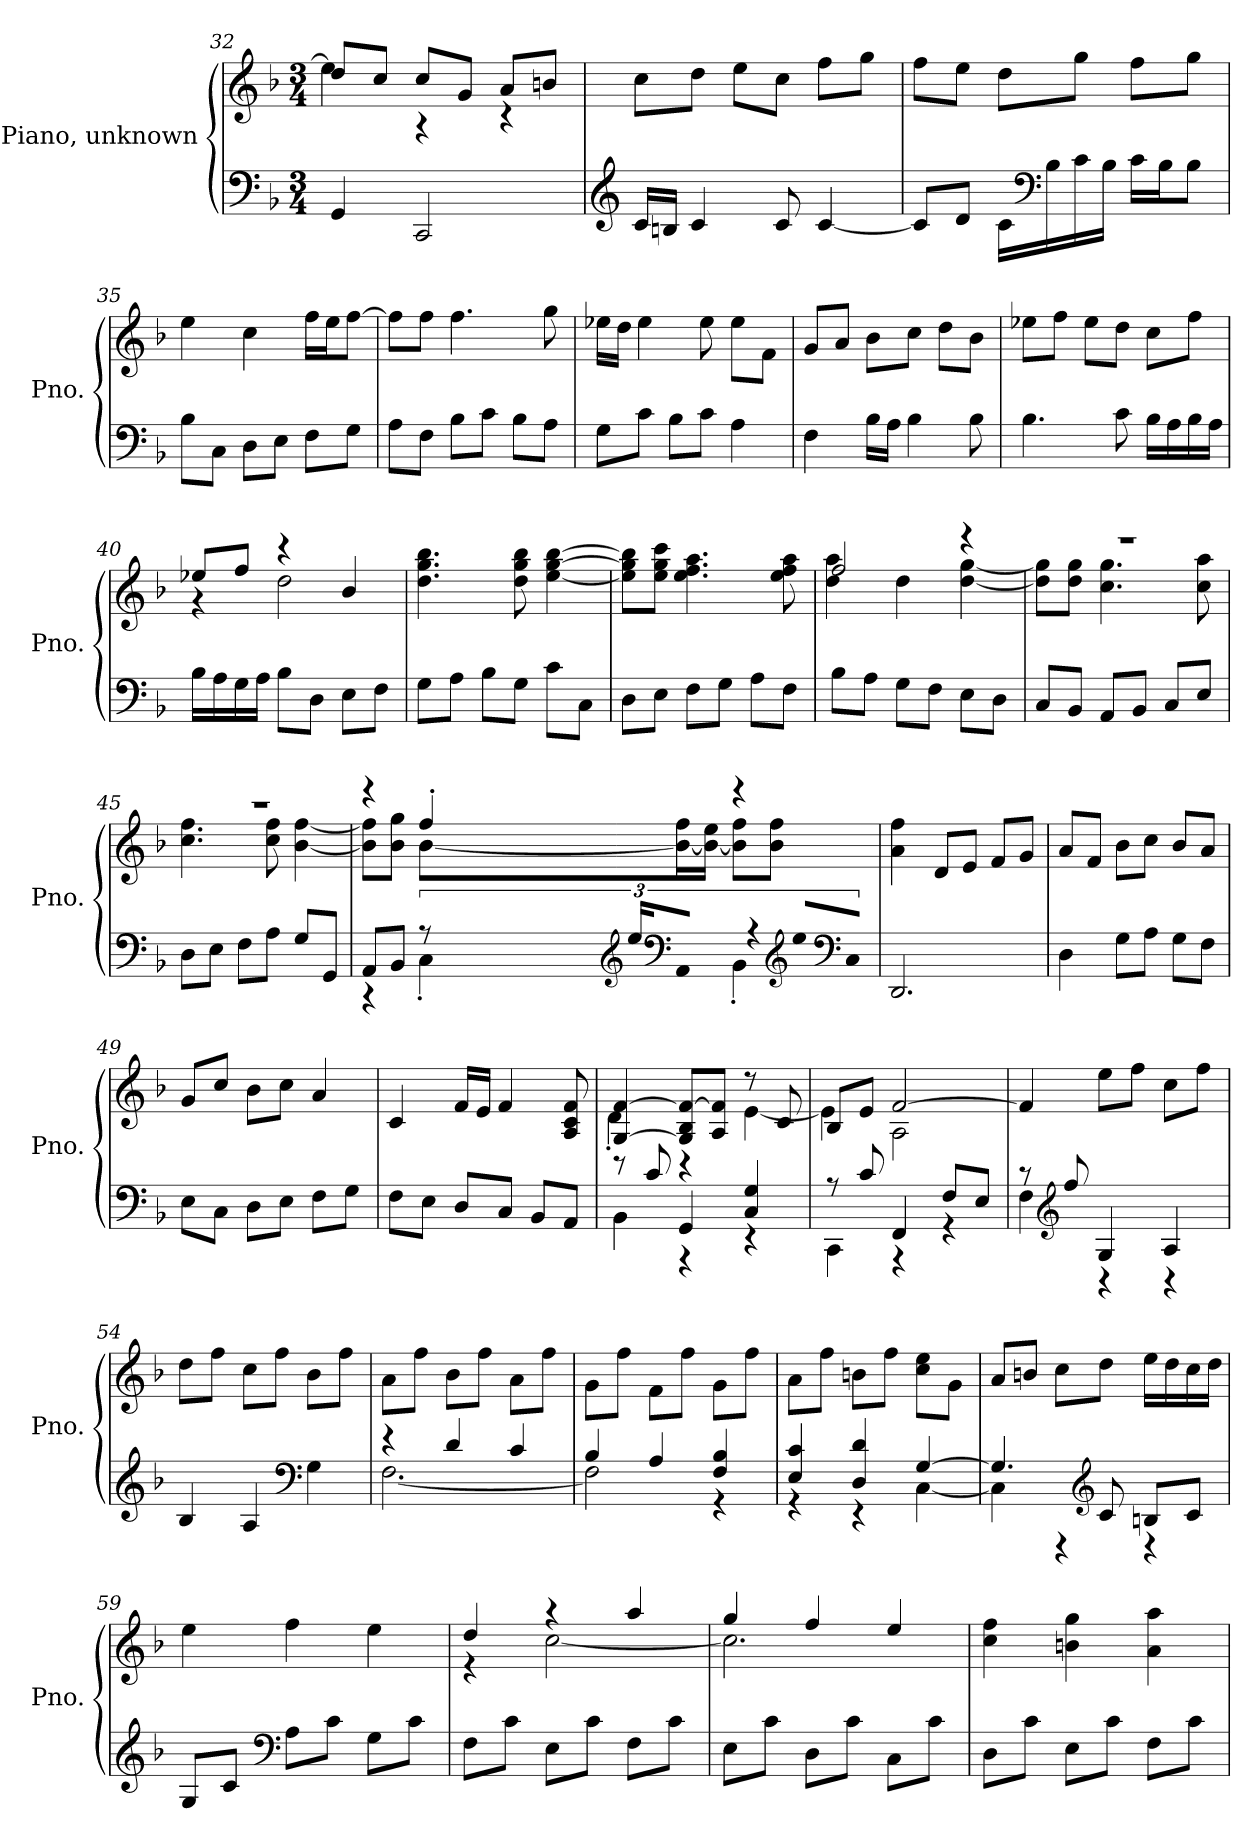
**kern	**kern
*part1	*part1
*staff2	*staff1
*I"Piano, unknown	*
*I'Pno.	*
!!LO:LB:g=z
*clefF4	*clefG2
*k[b-]	*k[b-]
*M3/4	*M3/4
=32	=32
*	*^
4GG/	8dd/L	4ee\]
.	8cc/J	.
2CC/	8cc/L	4r
.	8g/J	.
.	8a/L	4r
.	8bn/J	.
*	*v	*v
=33	=33
*clefG2	*
16c/LL	8cc\L
16Bn/JJ	.
4c/	8dd\J
.	8ee\L
8c/	8cc\J
[4c/	8ff\L
.	8gg\J
=34	=34
8c/L]	8ff\L
8d/J	8ee\J
16c\LL	8dd\L
*clefF4	*
16B-\	.
16c\	8gg\J
16B-\JJ	.
16c\LL	8ff\L
16B-\J	.
8B-\J	8gg\J
=35	=35
8B-\L	4ee\
8C\J	.
8D\L	4cc\
8E\J	.
8F\L	16ff\LL
.	16ee\J
8G\J	[8ff\J
=36	=36
8A\L	8ff\L]
8F\J	8ff\J
8B-\L	4.ff\
8c\J	.
8B-\L	.
8A\J	8gg\
!!LO:LB:g=z
=37	=37
8G\L	16ee-X\LL
.	16dd\JJ
8c\J	4ee-\
8B-\L	.
8c\J	8ee-\
4A\	8ee-\L
.	8f\J
=38	=38
4F\	8g/L
.	8a/J
16B-\LL	8b-\L
16A\JJ	.
4B-\	8cc\J
.	8dd\L
8B-\	8b-\J
=39	=39
4.B-\	8ee-X\L
.	8ff\J
.	8ee-\L
8c\	8dd\J
16B-\LL	8cc\L
16A\	.
16B-\	8ff\J
16A\JJ	.
=40	=40
*	*^
16B-\LL	8ee-X/L	4r
16A\	.	.
16G\	8ff/J	.
16A\JJ	.	.
8B-\L	4r	2dd\
8D\J	.	.
8E\L	4b-/	.
8F\J	.	.
*	*v	*v
=41	=41
8G\L	4.dd\ 4.gg\ 4.bb-\
8A\J	.
8B-\L	.
8G\J	8dd\ 8gg\ 8bb-\
8c\L	[4ee\ [4gg\ [4bb-\
8C\J	.
!!LO:LB:g=z
=42	=42
8D\L	8ee\] 8gg\] 8bb-\]L
8E\J	8ee\ 8gg\ 8ccc\J
8F\L	4.ee\ 4.ff\ 4.aa\
8G\J	.
8A\L	.
8F\J	8ee\ 8ff\ 8aa\
=43	=43
*	*^
8B-\L	2ff/	4dd\ 4aa\
8A\J	.	.
8G\L	.	4dd\
8F\J	.	.
8E\L	4r	[4dd\ [4gg\
8D\J	.	.
=44	=44	=44
8C/L	2.r	8dd\] 8gg\]L
8BB-/J	.	8dd\ 8gg\J
8AA/L	.	4.cc\ 4.gg\
8BB-/J	.	.
8C/L	.	.
8E/J	.	8cc\ 8aa\
=45	=45	=45
8D\L	2.r	4.cc\ 4.ff\
8E\J	.	.
8F\L	.	.
8A\J	.	8cc\ 8ff\
8G/L	.	[4b-\ [4ff\
8GG/J	.	.
!!LO:LB:g=z	!!
=46	=46	=46
*^	*	*
8AA/L	4r	4r	8b-\] 8ff\]L
8BB-/J	.	.	8b-\ 8gg\J
12r	4C'\	4ff'/	[8b-\L
*clefG2	*	*	*
24ee/KL	.	.	.
*clefF4	*	*	*
8AA/J	.	.	16b-\_ 16ff\L
.	.	.	16b-\_ 16ee\JJ
16r	4BB-'\	4r	8b-\] 8ff\L
*clefG2	*	*	*
16ee/KL	.	.	.
*clefF4	*	*	*
8C/J	.	.	8b-\ 8ff\J
*v	*v	*	*
*	*v	*v
=47	=47
2.DD/	4a\ 4ff\
.	8d/L
.	8e/J
.	8f/L
.	8g/J
=48	=48
4D\	8a/L
.	8f/J
8G\L	8b-\L
8A\J	8cc\J
8G\L	8b-/L
8F\J	8a/J
=49	=49
8E\L	8g/L
8C\J	8cc/J
8D\L	8b-\L
8E\J	8cc\J
8F\L	4a/
8G\J	.
=50	=50
8F\L	4c/
8E\J	.
8D/L	16f/LL
.	16e/JJ
8C/J	4f/
8BB-/L	.
8AA/J	8A/ 8c/ 8f/
!!LO:LB:g=z
=51	=51
*^	*^
8r	4BB-\	[4G/ [4f/	4d'\
8c/	.	.	.
4GG/	4r	8G/] 8B-/ 8f/_L	4r
.	.	8A/ 8f/]J	.
4C/ 4G/	4r	8r	[4e\
.	.	8c/	.
=52	=52	=52	=52
8r	4CC\	8B-/L	4e\]
8c/	.	8e/J	.
4FF/	4r	[2f/	2A\
8F/L	4r	.	.
8E/J	.	.	.
*	*	*v	*v
=53	=53	=53
8r	4F\	4f/]
*clefG2	*	*
8ff/	.	.
4G/	4r	8ee\L
.	.	8ff\J
4A/	4r	8cc\L
.	.	8ff\J
*v	*v	*
=54	=54
4B-/	8dd\L
.	8ff\J
4A/	8cc\L
.	8ff\J
*clefF4	*
4G\	8b-\L
.	8ff\J
=55	=55
*^	*
4r	[2.F\	8a\L
.	.	8ff\J
4d/	.	8b-\L
.	.	8ff\J
4c/	.	8a\L
.	.	8ff\J
=56	=56	=56
4B-/	2F\]	8g\L
.	.	8ff\J
4A/	.	8f\L
.	.	8ff\J
4F/ 4B-/	4r	8g\L
.	.	8ff\J
!!LO:PB:g=z
=57	=57	=57
4E/ 4c/	4r	8a\L
.	.	8ff\J
4D/ 4d/	4r	8bn\L
.	.	8ff\J
[4G/	[4C\	8cc\ 8ee\L
.	.	8g\J
=58	=58	=58
4.G/]	4C\]	8a/L
.	.	8bn/J
.	4r	8cc\L
*clefG2	*	*
8c/	.	8dd\J
8Bn/L	4r	16ee\LL
.	.	16dd\
8c/J	.	16cc\
.	.	16dd\JJ
*v	*v	*
=59	=59
8G/L	4ee\
8c/J	.
*clefF4	*
8A\L	4ff\
8c\J	.
8G\L	4ee\
8c\J	.
=60	=60
*	*^
8F\L	4dd/	4r
8c\J	.	.
8E\L	4r	[2cc\
8c\J	.	.
8F\L	4aa/	.
8c\J	.	.
=61	=61	=61
8E\L	4gg/	2.cc\]
8c\J	.	.
8D\L	4ff/	.
8c\J	.	.
8C\L	4ee/	.
8c\J	.	.
*	*v	*v
!!LO:LB:g=z
=62	=62
8D\L	4cc\ 4ff\
8c\J	.
8E\L	4bn\ 4gg\
8c\J	.
8F\L	4a\ 4aa\
8c\J	.
=	=
*-	*-
